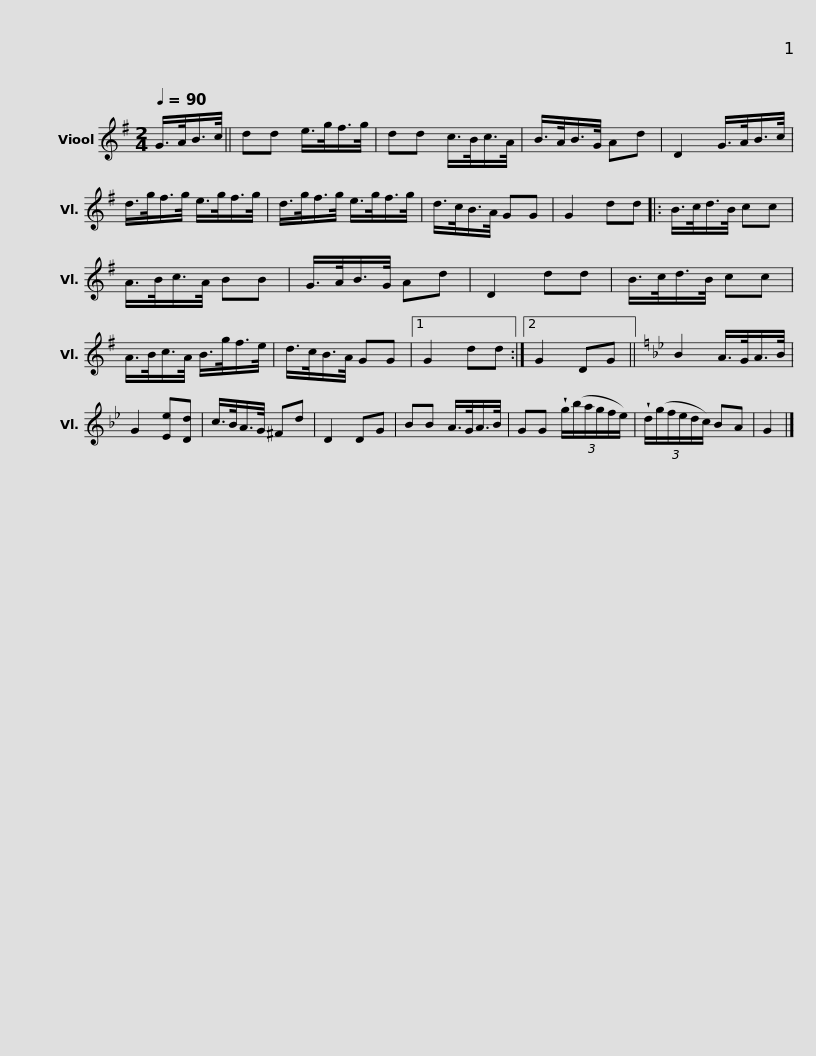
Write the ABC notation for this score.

X:1
L:1/8
Q:1/4=90
M:2/4
I:linebreak $
K:G
V:1 treble
V:1
 G/>A/B/>c/ || dd e/>g/f/>g/ | dd c/>B/c/>A/ | B/>A/B/>G/ Ad | D2 G/>A/B/>c/ |$ %5
 d/>g/f/>g/ e/>g/f/>g/ | d/>g/f/>g/ e/>g/f/>g/ | d/>c/B/>A/ GG | G2 dd |:$ B/>c/d/>B/ cc | %10
 A/>B/c/>A/ BB | G/>A/B/>G/ Ad | D2 dd |$ B/>c/d/>B/ cc | A/>B/c/>A/ B/>g/f/>e/ | %15
 d/>c/B/>A/ GG |1 G2 dd :|2 G2 DG ||$[K:Bb] B2 A/>G/A/>B/ | G2 [Ee][Dd] | %20
 c/>B/A/>G/ ^Fd | D2 DG |$ BB A/>G/A/>B/ | GG (3:2:6!wedge!g/(b/a/g/f/e/) | (3:2:6!wedge!d/(g/f/e/d/c/) BA | %25
 G2 |] %26
